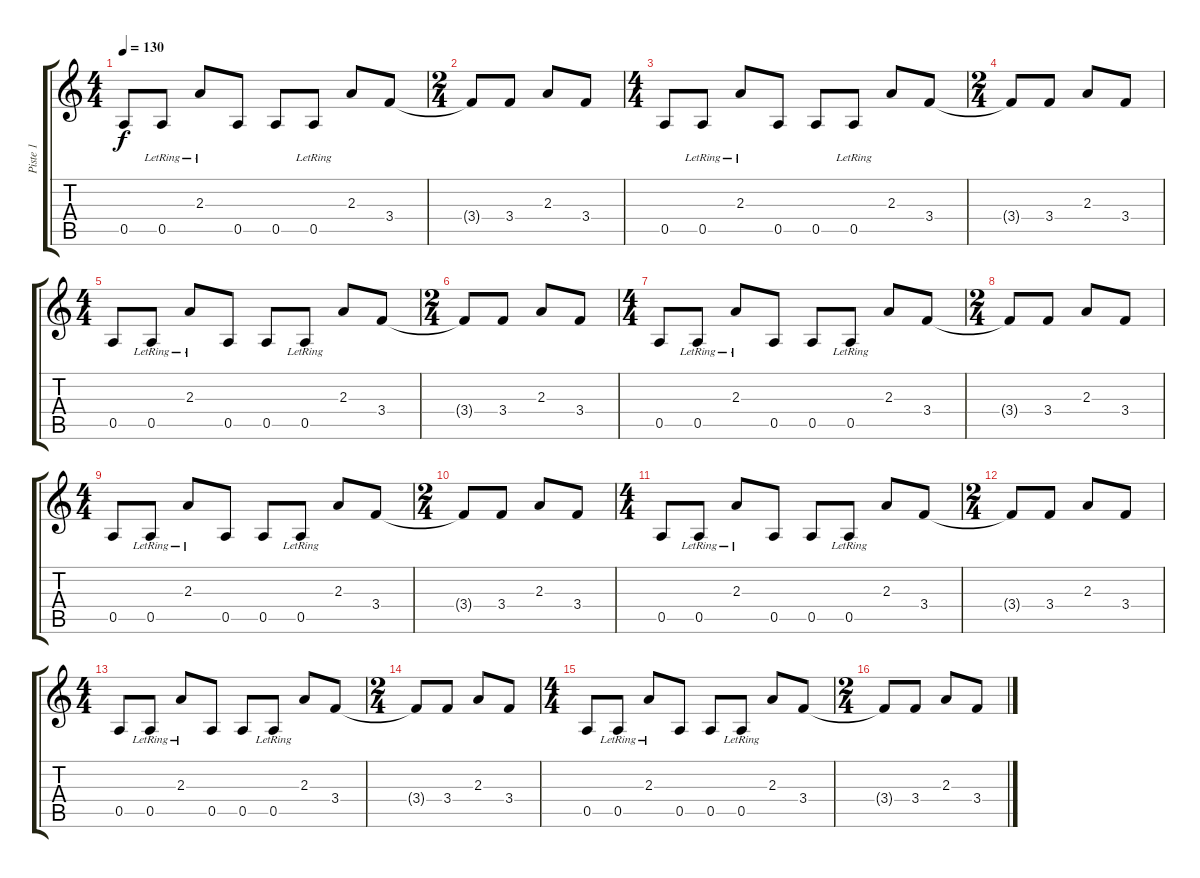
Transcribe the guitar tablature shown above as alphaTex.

\track ("Piste 1" "Piste 1") {instrument distortionguitar}
\staff {score tabs}
\tuning (E4 B3 G3 D3 A2 E2) {hide}
\ts (4 4)
\tempo 130
\clef g2
\ks c
0.5.8{dy f} 0.5{lr}.8 2.3{lr}.8 0.5.8 0.5.8 0.5{lr}.8 2.3.8 3.4.8 |
\ts (2 4)
3.4{t}.8 3.4.8 2.3.8 3.4.8 |
\ts (4 4)
0.5.8 0.5{lr}.8 2.3{lr}.8 0.5.8 0.5.8 0.5{lr}.8 2.3.8 3.4.8 |
\ts (2 4)
3.4{t}.8 3.4.8 2.3.8 3.4.8 |
\ts (4 4)
0.5.8 0.5{lr}.8 2.3{lr}.8 0.5.8 0.5.8 0.5{lr}.8 2.3.8 3.4.8 |
\ts (2 4)
3.4{t}.8 3.4.8 2.3.8 3.4.8 |
\ts (4 4)
0.5.8 0.5{lr}.8 2.3{lr}.8 0.5.8 0.5.8 0.5{lr}.8 2.3.8 3.4.8 |
\ts (2 4)
3.4{t}.8 3.4.8 2.3.8 3.4.8 |
\ts (4 4)
0.5.8 0.5{lr}.8 2.3{lr}.8 0.5.8 0.5.8 0.5{lr}.8 2.3.8 3.4.8 |
\ts (2 4)
3.4{t}.8 3.4.8 2.3.8 3.4.8 |
\ts (4 4)
0.5.8 0.5{lr}.8 2.3{lr}.8 0.5.8 0.5.8 0.5{lr}.8 2.3.8 3.4.8 |
\ts (2 4)
3.4{t}.8 3.4.8 2.3.8 3.4.8 |
\ts (4 4)
0.5.8 0.5{lr}.8 2.3{lr}.8 0.5.8 0.5.8 0.5{lr}.8 2.3.8 3.4.8 |
\ts (2 4)
3.4{t}.8 3.4.8 2.3.8 3.4.8 |
\ts (4 4)
0.5.8 0.5{lr}.8 2.3{lr}.8 0.5.8 0.5.8 0.5{lr}.8 2.3.8 3.4.8 |
\ts (2 4)
3.4{t}.8 3.4.8 2.3.8 3.4.8
